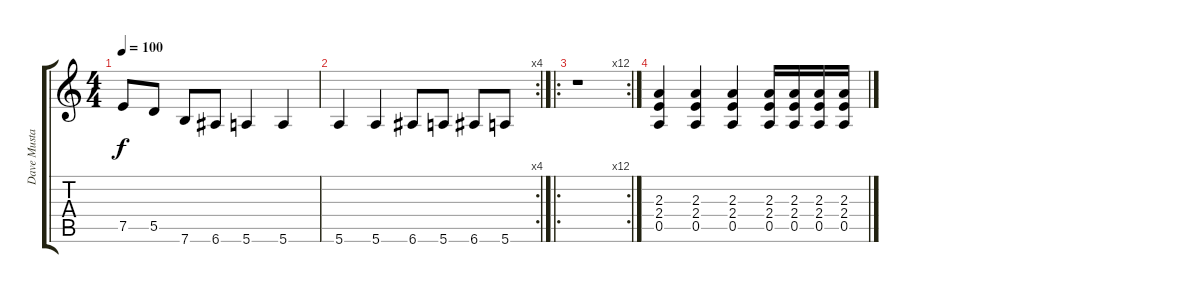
\track ("Dave Mustaine" "Dave Musta") {instrument acousticguitarsteel}
\staff {score tabs}
\tuning (E4 B3 G3 D3 A2 E2) {hide}
\ts (4 4)
\tempo 100
\clef g2
\ks c
7.5.8{dy f} 5.5.8 7.6.8 6.6.8 5.6.4 5.6.4 |
\rc 4
5.6.4 5.6.4 6.6.8 5.6.8 6.6.8 5.6.8 |
\ro
\rc 12
r.1 |
(2.3 2.4 0.5).4 (2.3 2.4 0.5).4 (2.3 2.4 0.5).4 (2.3 2.4 0.5).16 (2.3 2.4 0.5).16 (2.3 2.4 0.5).16 (2.3 2.4 0.5).16
